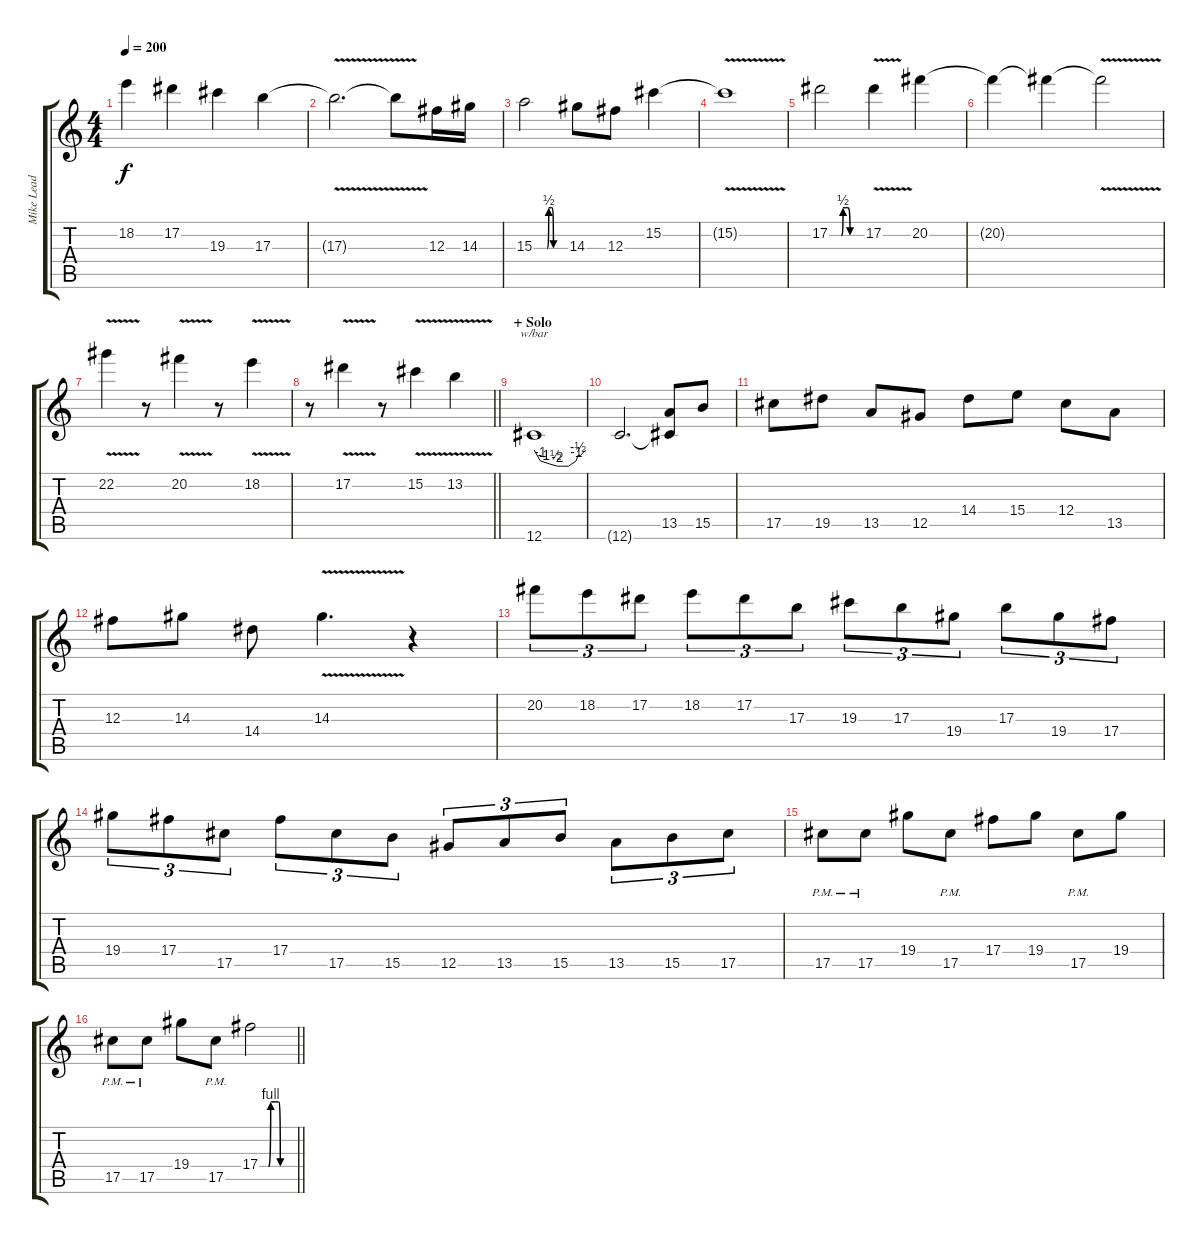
\track ("Mike Lead" "Mike Lead") {instrument distortionguitar}
\staff {score tabs}
\tuning (Eb4 Bb3 Gb3 Db3 Ab2 Db2) {hide}
\ts (4 4)
\tempo 200
\clef g2
\ks c
18.2.4{dy f} 17.2.4 19.3.4 17.3.4 |
17.3{v t}.2{d} 17.3{t}.8 12.3.16 14.3.16 |
15.3{be (custom 0 0 15 0 25 0 28 2 34 2 37 0 60 0)}.2 14.3.8 12.3.8 15.2.4 |
15.2{v t}.1 |
17.2{be (custom 0 0 15 0 22 0 25 2 30 2 34 2 38 0 60 0)}.2 17.2{v}.4 20.2.4 |
20.2{t}.4 20.2{t}.4 20.2{v t}.2 |
22.2{v}.4 r.8 20.2{v}.4 r.8 18.2{v}.4 |
\barLineRight lightlight
r.8 17.2{v}.4 r.8 15.2{v}.4 13.2{v}.4 |
\section ("" "+ Solo")
12.6.1{tbe (custom default 0 0 7 -4 18 -6 27 -8 32 -8 35 -8 40 -8 49 -4 51 -2 54 -2 60 0)} |
12.6{t}.2{d} (13.5 12.6{t}).8 15.5.8 |
17.5.8 19.5.8 13.5.8 12.5.8 14.4.8 15.4.8 12.4.8 13.5.8 |
12.3.8 14.3.8 14.4.8 14.3{v}.4{d} r.4 |
20.2.8{tu (3 2)} 18.2.8{tu (3 2)} 17.2.8{tu (3 2)} 18.2.8{tu (3 2)} 17.2.8{tu (3 2)} 17.3.8{tu (3 2)} 19.3.8{tu (3 2)} 17.3.8{tu (3 2)} 19.4.8{tu (3 2)} 17.3.8{tu (3 2)} 19.4.8{tu (3 2)} 17.4.8{tu (3 2)} |
19.4.8{tu (3 2)} 17.4.8{tu (3 2)} 17.5.8{tu (3 2)} 17.4.8{tu (3 2)} 17.5.8{tu (3 2)} 15.5.8{tu (3 2)} 12.5.8{tu (3 2)} 13.5.8{tu (3 2)} 15.5.8{tu (3 2)} 13.5.8{tu (3 2)} 15.5.8{tu (3 2)} 17.5.8{tu (3 2)} |
17.5{pm}.8 17.5{pm}.8 19.4.8 17.5{pm}.8 17.4.8 19.4.8 17.5{pm}.8 19.4.8 |
\barLineRight lightlight
17.5{pm}.8 17.5{pm}.8 19.4.8 17.5{pm}.8 17.4{be (custom 0 0 15 0 19 4 21 4 27 4 33 4 36 0 39 0 41 0 48 0 60 0)}.2
